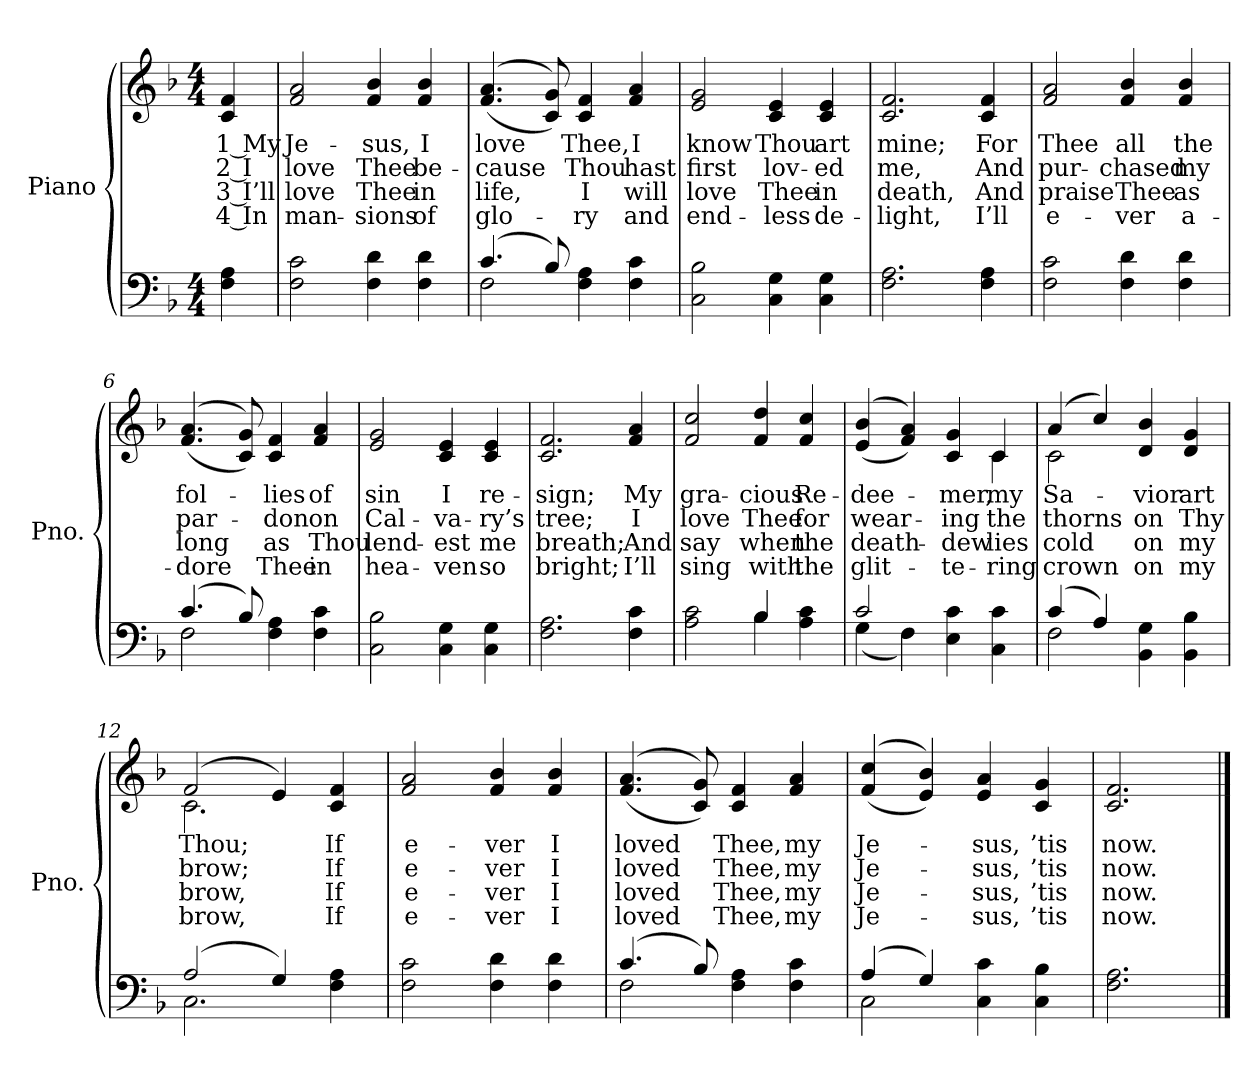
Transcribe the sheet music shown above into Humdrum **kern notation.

**kern	**kern	**text	**text	**text	**text
*part2	*part1	*part1	*part1	*part1	*part1
*staff2	*staff1	*staff1	*staff1	*staff1	*staff1
*I"Piano	*I"Piano	*	*	*	*
*I'Pno.	*I'Pno.	*	*	*	*
!!LO:PB:g=z
*clefF4	*clefG2	*	*	*	*
*k[b-]	*k[b-]	*	*	*	*
*F:	*F:	*	*	*	*
*M4/4	*M4/4	*	*	*	*
=	=	=	=	=	=
!	!	!LO:LY:b:color=#000000	!LO:LY:b:color=#000000	!LO:LY:b:color=#000000	!LO:LY:b:color=#000000
4Fi\ 4Ai	4ci/ 4fi	1 My	2 I	3 I’ll	4 In
=1	=1	=1	=1	=1	=1
!	!	!LO:LY:b:color=#000000	!LO:LY:b:color=#000000	!LO:LY:b:color=#000000	!LO:LY:b:color=#000000
2Fi\ 2ci	2fi/ 2ai	Je-	love	love	man-
!	!	!LO:LY:b:color=#000000	!LO:LY:b:color=#000000	!LO:LY:b:color=#000000	!LO:LY:b:color=#000000
4Fi\ 4di	4fi/ 4b-i	-sus,	Thee	-Thee	sions
!	!	!LO:LY:b:color=#000000	!LO:LY:b:color=#000000	!LO:LY:b:color=#000000	!LO:LY:b:color=#000000
4Fi\ 4di	4fi/ 4b-i	I	be-	in	of
=2	=2	=2	=2	=2	=2
*^	*	*	*	*	*
!	!	!	!LO:LY:b:color=#000000	!LO:LY:b:color=#000000	!LO:LY:b:color=#000000	!LO:LY:b:color=#000000
(4.ci/	2Fi\	((4.fi/ 4.ai	love	-cause	life,	glo-
8B-i/)	.	8ci/ 8gi))	.	.	.	.
!	!	!	!LO:LY:b:color=#000000	!LO:LY:b:color=#000000	!LO:LY:b:color=#000000	!LO:LY:b:color=#000000
4Fi\ 4Ai	2ryy	4ci/ 4fi	Thee,	Thou	-I	ry
!	!	!	!LO:LY:b:color=#000000	!LO:LY:b:color=#000000	!LO:LY:b:color=#000000	!LO:LY:b:color=#000000
4Fi\ 4ci	.	4fi/ 4ai	I	hast	will	and
*v	*v	*	*	*	*	*
=3	=3	=3	=3	=3	=3
!	!	!LO:LY:b:color=#000000	!LO:LY:b:color=#000000	!LO:LY:b:color=#000000	!LO:LY:b:color=#000000
2Ci\ 2B-i	2ei/ 2gi	know	first	love	end-
!	!	!LO:LY:b:color=#000000	!LO:LY:b:color=#000000	!LO:LY:b:color=#000000	!LO:LY:b:color=#000000
4Ci\ 4Gi	4ci/ 4ei	Thou	lov-	-Thee	less
!	!	!LO:LY:b:color=#000000	!LO:LY:b:color=#000000	!LO:LY:b:color=#000000	!LO:LY:b:color=#000000
4Ci\ 4Gi	4ci/ 4ei	art	-ed	in	de-
=4	=4	=4	=4	=4	=4
!	!	!LO:LY:b:color=#000000	!LO:LY:b:color=#000000	!LO:LY:b:color=#000000	!LO:LY:b:color=#000000
2.Fi\ 2.Ai	2.ci/ 2.fi	mine;	me,	-death,	light,
!	!	!LO:LY:b:color=#000000	!LO:LY:b:color=#000000	!LO:LY:b:color=#000000	!LO:LY:b:color=#000000
4Fi\ 4Ai	4ci/ 4fi	For	And	And	I’ll
=5	=5	=5	=5	=5	=5
!	!	!LO:LY:b:color=#000000	!LO:LY:b:color=#000000	!LO:LY:b:color=#000000	!LO:LY:b:color=#000000
2Fi\ 2ci	2fi/ 2ai	Thee	pur-	praise	e-
!	!	!LO:LY:b:color=#000000	!LO:LY:b:color=#000000	!LO:LY:b:color=#000000	!LO:LY:b:color=#000000
4Fi\ 4di	4fi/ 4b-i	all	-chased	-Thee	ver
!	!	!LO:LY:b:color=#000000	!LO:LY:b:color=#000000	!LO:LY:b:color=#000000	!LO:LY:b:color=#000000
4Fi\ 4di	4fi/ 4b-i	the	my	as	a-
!!LO:LB:g=z
=6	=6	=6	=6	=6	=6
*^	*	*	*	*	*
!	!	!	!LO:LY:b:color=#000000	!LO:LY:b:color=#000000	!LO:LY:b:color=#000000	!LO:LY:b:color=#000000
(4.ci/	2Fi\	((4.fi/ 4.ai	fol-	par-	-long	dore
8B-i/)	.	8ci/ 8gi))	.	.	.	.
!	!	!	!LO:LY:b:color=#000000	!LO:LY:b:color=#000000	!LO:LY:b:color=#000000	!LO:LY:b:color=#000000
4Fi\ 4Ai	2ryy	4ci/ 4fi	-lies	-don	as	Thee
!	!	!	!LO:LY:b:color=#000000	!LO:LY:b:color=#000000	!LO:LY:b:color=#000000	!LO:LY:b:color=#000000
4Fi\ 4ci	.	4fi/ 4ai	of	on	Thou	in
*v	*v	*	*	*	*	*
=7	=7	=7	=7	=7	=7
!	!	!LO:LY:b:color=#000000	!LO:LY:b:color=#000000	!LO:LY:b:color=#000000	!LO:LY:b:color=#000000
2Ci\ 2B-i	2ei/ 2gi	sin	Cal-	lend-	-hea-
!	!	!LO:LY:b:color=#000000	!LO:LY:b:color=#000000	!LO:LY:b:color=#000000	!LO:LY:b:color=#000000
4Ci\ 4Gi	4ci/ 4ei	I	-va-	-est	ven
!	!	!LO:LY:b:color=#000000	!LO:LY:b:color=#000000	!LO:LY:b:color=#000000	!LO:LY:b:color=#000000
4Ci\ 4Gi	4ci/ 4ei	re-	-ry’s	me	so
=8	=8	=8	=8	=8	=8
!	!	!LO:LY:b:color=#000000	!LO:LY:b:color=#000000	!LO:LY:b:color=#000000	!LO:LY:b:color=#000000
2.Fi\ 2.Ai	2.ci/ 2.fi	-sign;	tree;	breath;	bright;
!	!	!LO:LY:b:color=#000000	!LO:LY:b:color=#000000	!LO:LY:b:color=#000000	!LO:LY:b:color=#000000
4Fi\ 4ci	4fi/ 4ai	My	I	And	I’ll
=9	=9	=9	=9	=9	=9
*^	*	*	*	*	*
!	!	!	!LO:LY:b:color=#000000	!LO:LY:b:color=#000000	!LO:LY:b:color=#000000	!LO:LY:b:color=#000000
2Ai\ 2ci	2ryy	2fi/ 2cci	gra-	love	say	sing
!	!	!	!LO:LY:b:color=#000000	!LO:LY:b:color=#000000	!LO:LY:b:color=#000000	!LO:LY:b:color=#000000
4B-i/	4B-i\	4fi/ 4ddi	-cious	Thee	when	with
!	!	!	!LO:LY:b:color=#000000	!LO:LY:b:color=#000000	!LO:LY:b:color=#000000	!LO:LY:b:color=#000000
4Ai\ 4ci	4ryy	4fi/ 4cci	Re-	for	the	the
=10	=10	=10	=10	=10	=10	=10
!	!	!	!LO:LY:b:color=#000000	!LO:LY:b:color=#000000	!LO:LY:b:color=#000000	!LO:LY:b:color=#000000
*	*	*^	*	*	*	*
2ci/	(4Gi\	((4ei/ 4b-i	2.ryy	-dee-	wear-	death-	-glit-
.	4Fi\)	4fi/ 4ai))	.	.	.	.	.
!	!	!	!	!LO:LY:b:color=#000000	!LO:LY:b:color=#000000	!LO:LY:b:color=#000000	!LO:LY:b:color=#000000
4Ei\ 4ci	2ryy	4ci/ 4gi	.	-mer,	-ing	-dew	te-
!	!	!	!	!LO:LY:b:color=#000000	!LO:LY:b:color=#000000	!LO:LY:b:color=#000000	!LO:LY:b:color=#000000
4Ci\ 4ci	.	4ci/	4ci\	my	the	-lies	ring
!!LO:LB:g=z	!!
=11	=11	=11	=11	=11	=11	=11	=11
!	!	!	!	!LO:LY:b:color=#000000	!LO:LY:b:color=#000000	!LO:LY:b:color=#000000	!LO:LY:b:color=#000000
(4ci/	2Fi\	(4ai/	2ci\	Sa-	thorns	cold	crown
4Ai/)	.	4cci/)	.	.	.	.	.
!	!	!	!	!LO:LY:b:color=#000000	!LO:LY:b:color=#000000	!LO:LY:b:color=#000000	!LO:LY:b:color=#000000
4BB-i\ 4Gi	2ryy	4di/ 4b-i	2ryy	-vior	on	on	on
!	!	!	!	!LO:LY:b:color=#000000	!LO:LY:b:color=#000000	!LO:LY:b:color=#000000	!LO:LY:b:color=#000000
4BB-i\ 4B-i	.	4di/ 4gi	.	art	Thy	my	my
=12	=12	=12	=12	=12	=12	=12	=12
!	!	!	!	!LO:LY:b:color=#000000	!LO:LY:b:color=#000000	!LO:LY:b:color=#000000	!LO:LY:b:color=#000000
(2Ai/	2.Ci\	(2fi/	2.ci\	Thou;	brow;	brow,	brow,
4Gi/)	.	4ei/)	.	.	.	.	.
!	!	!	!	!LO:LY:b:color=#000000	!LO:LY:b:color=#000000	!LO:LY:b:color=#000000	!LO:LY:b:color=#000000
4Fi\ 4Ai	4ryy	4ci/ 4fi	4ryy	If	If	If	If
=13	=13	=13	=13	=13	=13	=13	=13
!	!	!	!	!LO:LY:b:color=#000000	!LO:LY:b:color=#000000	!LO:LY:b:color=#000000	!LO:LY:b:color=#000000
*v	*v	*	*	*	*	*	*
*	*v	*v	*	*	*	*
2Fi\ 2ci	2fi/ 2ai	e-	e-	e-	-e-
!	!	!LO:LY:b:color=#000000	!LO:LY:b:color=#000000	!LO:LY:b:color=#000000	!LO:LY:b:color=#000000
4Fi\ 4di	4fi/ 4b-i	-ver	-ver	-ver	ver
!	!	!LO:LY:b:color=#000000	!LO:LY:b:color=#000000	!LO:LY:b:color=#000000	!LO:LY:b:color=#000000
4Fi\ 4di	4fi/ 4b-i	I	I	I	I
=14	=14	=14	=14	=14	=14
*^	*	*	*	*	*
!	!	!	!LO:LY:b:color=#000000	!LO:LY:b:color=#000000	!LO:LY:b:color=#000000	!LO:LY:b:color=#000000
(4.ci/	2Fi\	((4.fi/ 4.ai	loved	loved	loved	loved
8B-i/)	.	8ci/ 8gi))	.	.	.	.
!	!	!	!LO:LY:b:color=#000000	!LO:LY:b:color=#000000	!LO:LY:b:color=#000000	!LO:LY:b:color=#000000
4Fi\ 4Ai	2ryy	4ci/ 4fi	Thee,	Thee,	Thee,	Thee,
!	!	!	!LO:LY:b:color=#000000	!LO:LY:b:color=#000000	!LO:LY:b:color=#000000	!LO:LY:b:color=#000000
4Fi\ 4ci	.	4fi/ 4ai	my	my	my	my
=15	=15	=15	=15	=15	=15	=15
!	!	!	!LO:LY:b:color=#000000	!LO:LY:b:color=#000000	!LO:LY:b:color=#000000	!LO:LY:b:color=#000000
(4Ai/	2Ci\	((4fi/ 4cci	Je-	Je-	Je-	-Je-
4Gi/)	.	4ei/ 4b-i))	.	.	.	.
!	!	!	!LO:LY:b:color=#000000	!LO:LY:b:color=#000000	!LO:LY:b:color=#000000	!LO:LY:b:color=#000000
4Ci\ 4ci	2ryy	4ei/ 4ai	-sus,	-sus,	-sus,	sus,
!	!	!	!LO:LY:b:color=#000000	!LO:LY:b:color=#000000	!LO:LY:b:color=#000000	!LO:LY:b:color=#000000
4Ci\ 4B-i	.	4ci/ 4gi	’tis	’tis	’tis	’tis
*v	*v	*	*	*	*	*
=16	=16	=16	=16	=16	=16
!	!	!LO:LY:b:color=#000000	!LO:LY:b:color=#000000	!LO:LY:b:color=#000000	!LO:LY:b:color=#000000
2.Fi\ 2.Ai	2.ci/ 2.fi	now.	now.	now.	now.
==	==	==	==	==	==
*-	*-	*-	*-	*-	*-
